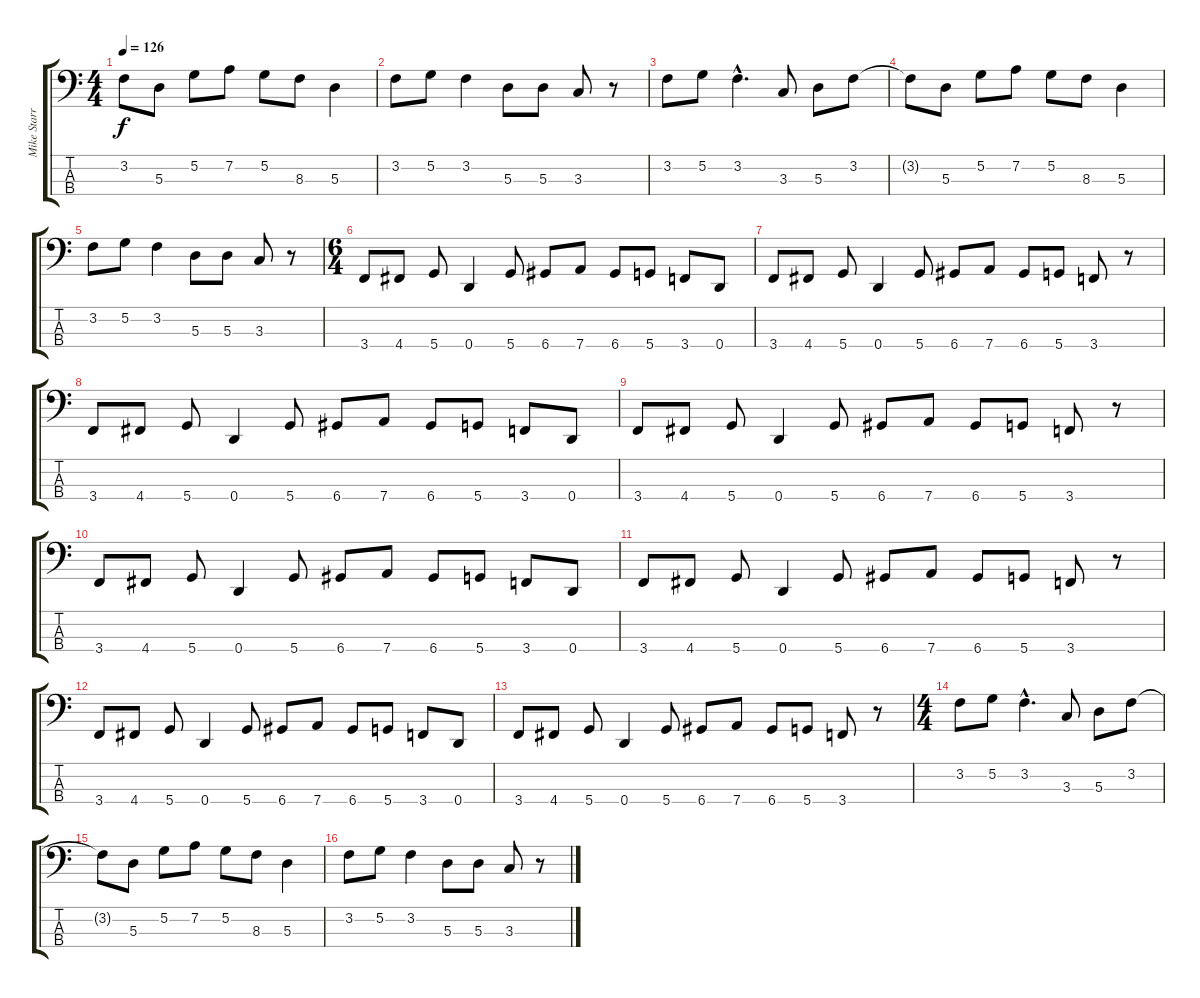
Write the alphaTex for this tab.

\track ("Mike Starr" "Mike Starr") {instrument electricbasspick}
\staff {score tabs}
\tuning (G2 D2 A1 D1) {hide}
\ts (4 4)
\tempo 126
\clef f4
\ks c
3.2{t}.8{dy f} 5.3.8 5.2.8 7.2.8 5.2.8 8.3.8 5.3.4 |
3.2.8 5.2.8 3.2.4 5.3.8 5.3.8 3.3.8 r.8 |
3.2.8 5.2.8 3.2{hac}.4{d} 3.3.8 5.3.8 3.2.8 |
3.2{t}.8 5.3.8 5.2.8 7.2.8 5.2.8 8.3.8 5.3.4 |
3.2.8 5.2.8 3.2.4 5.3.8 5.3.8 3.3.8 r.8 |
\ts (6 4)
3.4.8 4.4.8 5.4.8 0.4.4 5.4.8 6.4.8 7.4.8 6.4.8 5.4.8 3.4.8 0.4.8 |
3.4.8 4.4.8 5.4.8 0.4.4 5.4.8 6.4.8 7.4.8 6.4.8 5.4.8 3.4.8 r.8 |
3.4.8 4.4.8 5.4.8 0.4.4 5.4.8 6.4.8 7.4.8 6.4.8 5.4.8 3.4.8 0.4.8 |
3.4.8 4.4.8 5.4.8 0.4.4 5.4.8 6.4.8 7.4.8 6.4.8 5.4.8 3.4.8 r.8 |
3.4.8 4.4.8 5.4.8 0.4.4 5.4.8 6.4.8 7.4.8 6.4.8 5.4.8 3.4.8 0.4.8 |
3.4.8 4.4.8 5.4.8 0.4.4 5.4.8 6.4.8 7.4.8 6.4.8 5.4.8 3.4.8 r.8 |
3.4.8 4.4.8 5.4.8 0.4.4 5.4.8 6.4.8 7.4.8 6.4.8 5.4.8 3.4.8 0.4.8 |
3.4.8 4.4.8 5.4.8 0.4.4 5.4.8 6.4.8 7.4.8 6.4.8 5.4.8 3.4.8 r.8 |
\ts (4 4)
3.2.8 5.2.8 3.2{hac}.4{d} 3.3.8 5.3.8 3.2.8 |
3.2{t}.8 5.3.8 5.2.8 7.2.8 5.2.8 8.3.8 5.3.4 |
3.2.8 5.2.8 3.2.4 5.3.8 5.3.8 3.3.8 r.8
